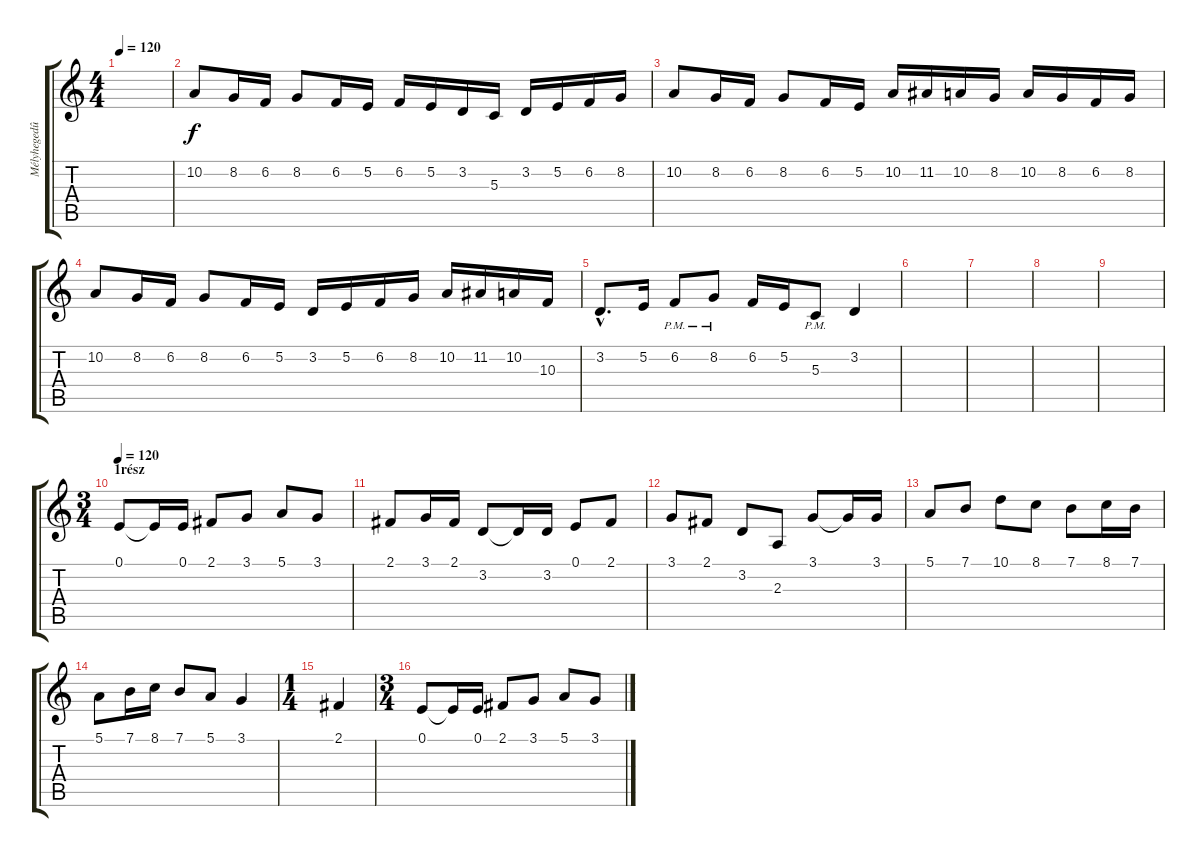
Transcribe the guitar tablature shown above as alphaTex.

\track ("Mélyhegedû" "Mélyhegedû") {instrument viola}
\staff {score tabs}
\tuning (E4 B3 G3 D3 A2 E2) {hide}
\ts (4 4)
\tempo 120
\clef g2
\ks c
|
10.2.8 8.2.16 6.2.16 8.2.8 6.2.16 5.2.16 6.2.16 5.2.16 3.2.16 5.3.16 3.2.16 5.2.16 6.2.16 8.2.16 |
10.2.8 8.2.16 6.2.16 8.2.8 6.2.16 5.2.16 10.2.16 11.2.16 10.2.16 8.2.16 10.2.16 8.2.16 6.2.16 8.2.16 |
10.2.8 8.2.16 6.2.16 8.2.8 6.2.16 5.2.16 3.2.16 5.2.16 6.2.16 8.2.16 10.2.16 11.2.16 10.2.16 10.3.16 |
3.2{hac}.8{d} 5.2.16 6.2{pm}.8 8.2{pm}.8 6.2.16 5.2.16 5.3{pm}.8 3.2.4 |
|
|
|
|
\ts (3 4)
\section ("" "1rész")
\tempo 120
0.1.8 0.1{t}.16 0.1.16 2.1.8 3.1.8 5.1.8 3.1.8 |
2.1.8 3.1.16 2.1.16 3.2.8 3.2{t}.16 3.2.16 0.1.8 2.1.8 |
3.1.8 2.1.8 3.2.8 2.3.8 3.1.8 3.1{t}.16 3.1.16 |
5.1.8 7.1.8 10.1.8 8.1.8 7.1.8 8.1.16 7.1.16 |
5.1.8 7.1.16 8.1.16 7.1.8 5.1.8 3.1.4 |
\ts (1 4)
2.1.4 |
\ts (3 4)
0.1.8 0.1{t}.16 0.1.16 2.1.8 3.1.8 5.1.8 3.1.8
